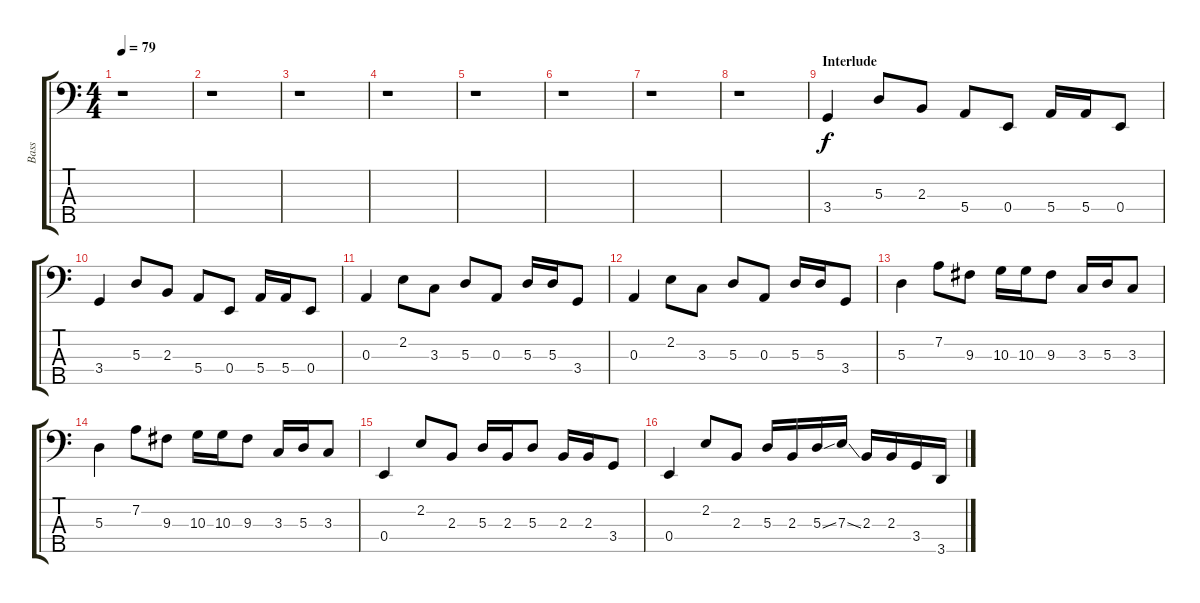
\track ("Bass" "Bass") {instrument slapbass1}
\staff {score tabs}
\tuning (G2 D2 A1 E1 B0) {hide}
\ts (4 4)
\tempo 79
\clef f4
\ks c
r.1{dy f} |
r.1 |
r.1 |
r.1 |
r.1 |
r.1 |
r.1 |
r.1 |
\section ("" "Interlude")
3.4.4{volume 16 instrument electricbassfinger} 5.3.8 2.3.8 5.4.8 0.4.8 5.4.16 5.4.16 0.4.8 |
3.4.4{instrument electricbassfinger} 5.3.8 2.3.8 5.4.8 0.4.8 5.4.16 5.4.16 0.4.8 |
0.3.4{instrument electricbassfinger} 2.2.8 3.3.8 5.3.8 0.3.8 5.3.16 5.3.16 3.4.8 |
0.3.4{instrument electricbassfinger} 2.2.8 3.3.8 5.3.8 0.3.8 5.3.16 5.3.16 3.4.8 |
5.3.4{instrument electricbassfinger} 7.2.8 9.3.8 10.3.16 10.3.16 9.3.8 3.3.16 5.3.16 3.3.8 |
5.3.4{instrument electricbassfinger} 7.2.8 9.3.8 10.3.16 10.3.16 9.3.8 3.3.16 5.3.16 3.3.8 |
0.4.4{instrument electricbassfinger} 2.2.8 2.3.8 5.3.16 2.3.16 5.3.8 2.3.16 2.3.16 3.4.8 |
0.4.4{instrument electricbassfinger} 2.2.8 2.3.8 5.3.16 2.3.16 5.3{ss}.16 7.3{ss}.16 2.3.16 2.3.16 3.4.16 3.5.16
